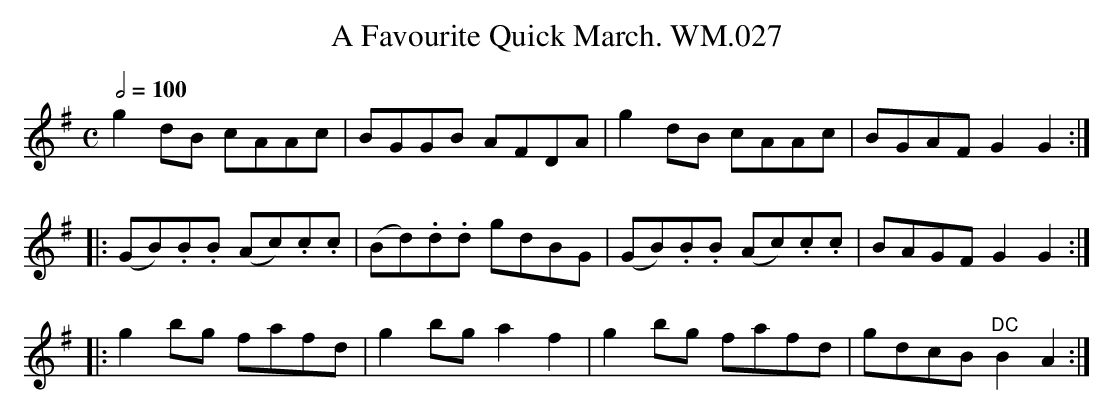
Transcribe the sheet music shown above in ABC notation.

X:1
T:Favourite Quick March. WM.027, A
M:C
L:1/8
Q:1/2=100
K:G
g2dB cAAc|BGGB AFDA|g2dB cAAc|BGAFG2G2:|
|:(GB).B.B (Ac).c.c|(Bd).d.d gdBG|(GB).B.B (Ac).c.c|BAGFG2G2:|
|:g2bg fafd|g2bga2f2|g2bg fafd|gdcB"^DC"B2A2:|
